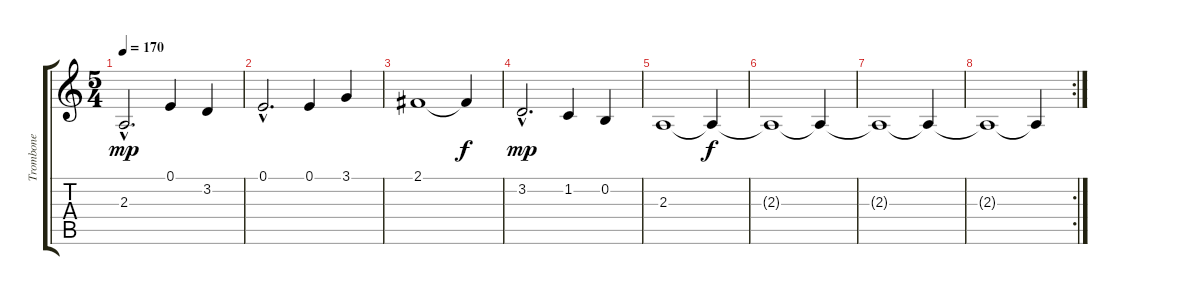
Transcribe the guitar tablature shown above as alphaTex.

\track ("Trombone" "Trombone") {instrument trombone}
\staff {score tabs}
\tuning (E4 B3 G3 D3 A2 E2) {hide}
\ts (5 4)
\tempo 170
\clef g2
\ks c
2.3{hac}.2{d dy mp} 0.1.4 3.2.4 |
0.1{hac}.2{d} 0.1.4 3.1.4 |
2.1.1 2.1{t}.4{dy f} |
3.2{hac}.2{d dy mp} 1.2.4 0.2.4 |
2.3.1 2.3{t}.4{dy f} |
2.3{t}.1 2.3{t}.4 |
2.3{t}.1 2.3{t}.4 |
\rc 2
2.3{t}.1 2.3{t}.4
